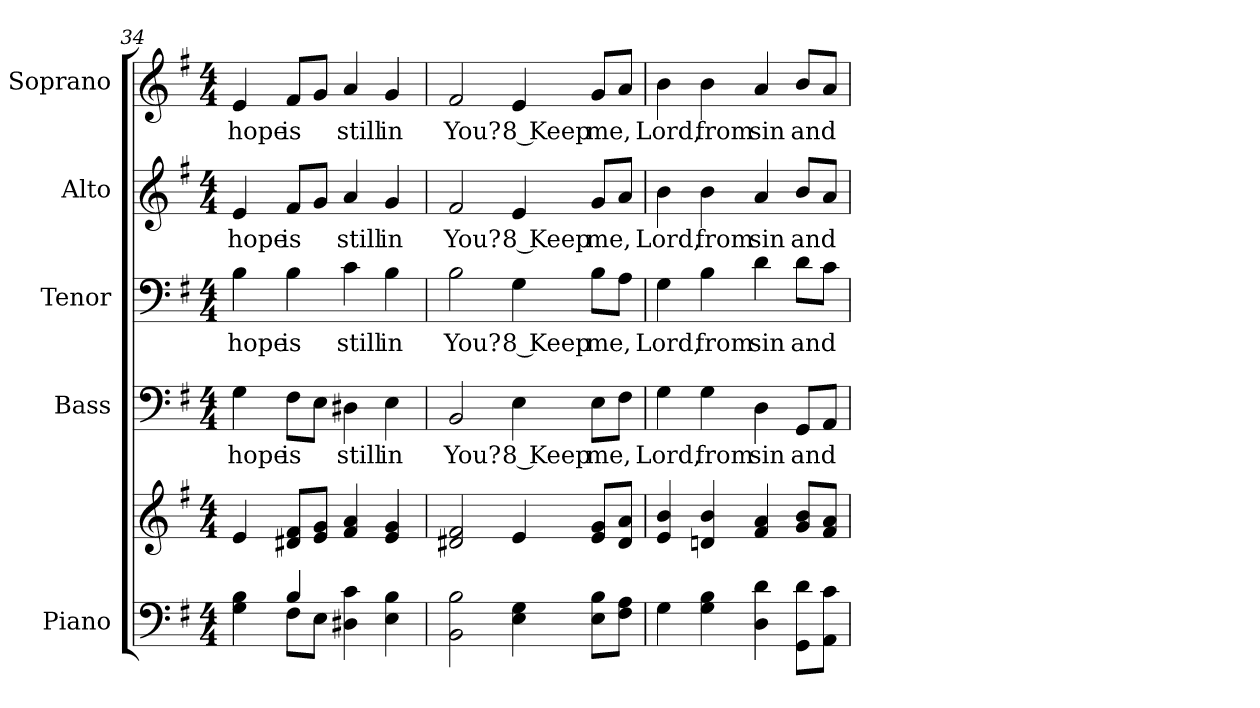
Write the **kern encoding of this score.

**kern	**kern	**kern	**text	**kern	**text	**kern	**text	**kern	**text
*part5	*part5	*part4	*part4	*part3	*part3	*part2	*part2	*part1	*part1
*staff6	*staff5	*staff4	*staff4	*staff3	*staff3	*staff2	*staff2	*staff1	*staff1
*I"Piano	*	*I"Bass	*	*I"Tenor	*	*I"Alto	*	*I"Soprano	*
*I'Pno.	*	*I'B.	*	*I'T.	*	*I'A.	*	*I'S.	*
!!LO:PB:g=z
*clefF4	*clefG2	*clefF4	*	*clefF4	*	*clefG2	*	*clefG2	*
*k[f#]	*k[f#]	*k[f#]	*	*k[f#]	*	*k[f#]	*	*k[f#]	*
*G:	*G:	*G:	*	*G:	*	*G:	*	*G:	*
*M4/4	*M4/4	*M4/4	*	*M4/4	*	*M4/4	*	*M4/4	*
=34	=34	=34	=34	=34	=34	=34	=34	=34	=34
*^	*	*	*	*	*	*	*	*	*
!	!	!	!	!LO:LY:b:color=#000000	!	!	!	!	!	!
!	!	!	!	!	!	!LO:LY:b:color=#000000	!	!	!	!
!	!	!	!	!	!	!	!	!LO:LY:b:color=#000000	!	!
!	!	!	!	!	!	!	!	!	!	!LO:LY:b:color=#000000
4Gi\ 4Bi	4ryy	4ei/	4Gi\	hope	4Bi\	hope	4ei/	hope	4ei/	hope
!	!	!	!	!LO:LY:b:color=#000000	!	!	!	!	!	!
!	!	!	!	!	!	!LO:LY:b:color=#000000	!	!	!	!
!	!	!	!	!	!	!	!	!LO:LY:b:color=#000000	!	!
!	!	!	!	!	!	!	!	!	!	!LO:LY:b:color=#000000
4Bi/	8F#i\L	8d#Xi/ 8f#iL	8F#i\L	is	4Bi\	is	8f#i/L	is	8f#i/L	is
.	8Ei\J	8ei/ 8giJ	8Ei\J	.	.	.	8gi/J	.	8gi/J	.
!	!	!	!	!LO:LY:b:color=#000000	!	!	!	!	!	!
!	!	!	!	!	!	!LO:LY:b:color=#000000	!	!	!	!
!	!	!	!	!	!	!	!	!LO:LY:b:color=#000000	!	!
!	!	!	!	!	!	!	!	!	!	!LO:LY:b:color=#000000
4D#Xi\ 4ci	2ryy	4f#i/ 4ai	4D#Xi\	still	4ci\	still	4ai/	still	4ai/	still
!	!	!	!	!LO:LY:b:color=#000000	!	!	!	!	!	!
!	!	!	!	!	!	!LO:LY:b:color=#000000	!	!	!	!
!	!	!	!	!	!	!	!	!LO:LY:b:color=#000000	!	!
!	!	!	!	!	!	!	!	!	!	!LO:LY:b:color=#000000
4Ei\ 4Bi	.	4ei/ 4gi	4Ei\	in	4Bi\	in	4gi/	in	4gi/	in
*v	*v	*	*	*	*	*	*	*	*	*
=35	=35	=35	=35	=35	=35	=35	=35	=35	=35
!	!	!	!LO:LY:b:color=#000000	!	!	!	!	!	!
!	!	!	!	!	!LO:LY:b:color=#000000	!	!	!	!
!	!	!	!	!	!	!	!LO:LY:b:color=#000000	!	!
!	!	!	!	!	!	!	!	!	!LO:LY:b:color=#000000
2BBi\ 2Bi	2d#Xi/ 2f#i	2BBi/	You?	2Bi\	You?	2f#i/	You?	2f#i/	You?
!	!	!	!LO:LY:b:color=#000000	!	!	!	!	!	!
!	!	!	!	!	!LO:LY:b:color=#000000	!	!	!	!
!	!	!	!	!	!	!	!LO:LY:b:color=#000000	!	!
!	!	!	!	!	!	!	!	!	!LO:LY:b:color=#000000
4Ei\ 4Gi	4ei/	4Ei\	8 Keep	4Gi\	8 Keep	4ei/	8 Keep	4ei/	8 Keep
!	!	!	!LO:LY:b:color=#000000	!	!	!	!	!	!
!	!	!	!	!	!LO:LY:b:color=#000000	!	!	!	!
!	!	!	!	!	!	!	!LO:LY:b:color=#000000	!	!
!	!	!	!	!	!	!	!	!	!LO:LY:b:color=#000000
8Ei\ 8BiL	8ei/ 8giL	8Ei\L	me,	8Bi\L	me,	8gi/L	me,	8gi/L	me,
8F#i\ 8AiJ	8d#i/ 8aiJ	8F#i\J	.	8Ai\J	.	8ai/J	.	8ai/J	.
=36	=36	=36	=36	=36	=36	=36	=36	=36	=36
!	!	!	!LO:LY:b:color=#000000	!	!	!	!	!	!
!	!	!	!	!	!LO:LY:b:color=#000000	!	!	!	!
!	!	!	!	!	!	!	!LO:LY:b:color=#000000	!	!
!	!	!	!	!	!	!	!	!	!LO:LY:b:color=#000000
4Gi\	4ei/ 4bi	4Gi\	Lord,	4Gi\	Lord,	4bi\	Lord,	4bi\	Lord,
!	!	!	!LO:LY:b:color=#000000	!	!	!	!	!	!
!	!	!	!	!	!LO:LY:b:color=#000000	!	!	!	!
!	!	!	!	!	!	!	!LO:LY:b:color=#000000	!	!
!	!	!	!	!	!	!	!	!	!LO:LY:b:color=#000000
4Gi\ 4Bi	4dni/ 4bi	4Gi\	from	4Bi\	from	4bi\	from	4bi\	from
!	!	!	!LO:LY:b:color=#000000	!	!	!	!	!	!
!	!	!	!	!	!LO:LY:b:color=#000000	!	!	!	!
!	!	!	!	!	!	!	!LO:LY:b:color=#000000	!	!
!	!	!	!	!	!	!	!	!	!LO:LY:b:color=#000000
4Di\ 4di	4f#i/ 4ai	4Di\	sin	4di\	sin	4ai/	sin	4ai/	sin
!	!	!	!LO:LY:b:color=#000000	!	!	!	!	!	!
!	!	!	!	!	!LO:LY:b:color=#000000	!	!	!	!
!	!	!	!	!	!	!	!LO:LY:b:color=#000000	!	!
!	!	!	!	!	!	!	!	!	!LO:LY:b:color=#000000
8GGi\ 8diL	8gi/ 8biL	8GGi/L	and	8di\L	and	8bi/L	and	8bi/L	and
8AAi\ 8ciJ	8f#i/ 8aiJ	8AAi/J	.	8ci\J	.	8ai/J	.	8ai/J	.
=	=	=	=	=	=	=	=	=	=
*-	*-	*-	*-	*-	*-	*-	*-	*-	*-
